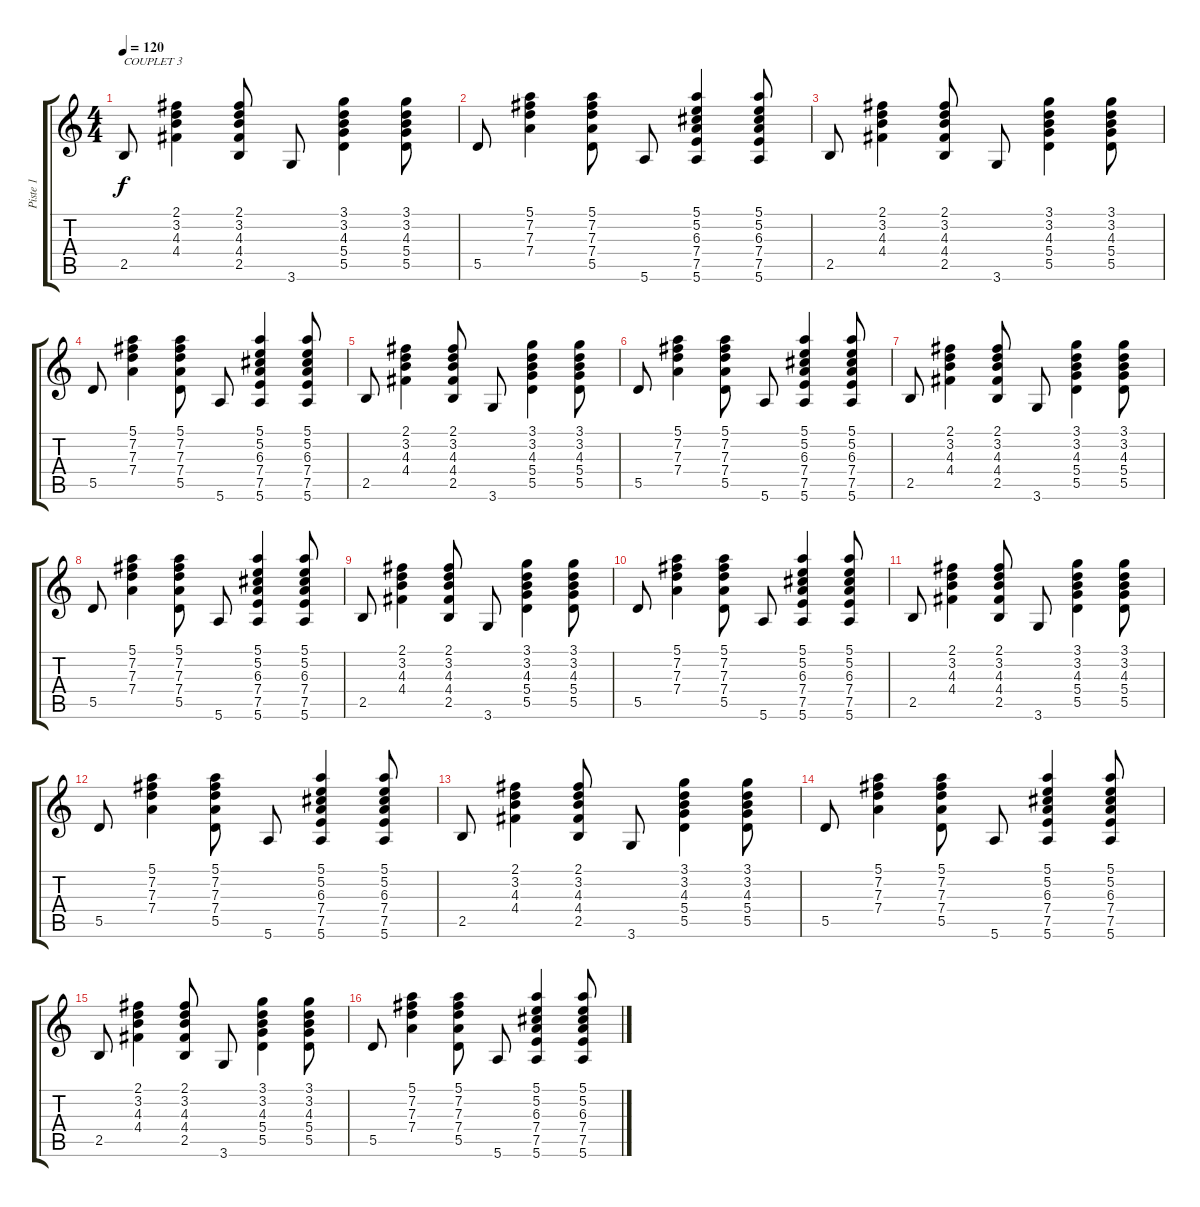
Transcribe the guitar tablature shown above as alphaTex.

\track ("Piste 1" "Piste 1") {instrument electricguitarmuted}
\staff {score tabs}
\tuning (E4 B3 G3 D3 A2 E2) {hide}
\ts (4 4)
\tempo 120
\clef g2
\ks c
2.5.8{txt "COUPLET 3" dy f instrument acousticguitarnylon} (2.1 3.2 4.3 4.4).4 (2.1 3.2 4.3 4.4 2.5).8 3.6.8 (3.1 3.2 4.3 5.4 5.5).4 (3.1 3.2 4.3 5.4 5.5).8 |
5.5.8 (5.1 7.2 7.3 7.4).4 (5.1 7.2 7.3 7.4 5.5).8 5.6.8 (5.1 5.2 6.3 7.4 7.5 5.6).4 (5.1 5.2 6.3 7.4 7.5 5.6).8 |
2.5.8{instrument acousticguitarnylon} (2.1 3.2 4.3 4.4).4 (2.1 3.2 4.3 4.4 2.5).8 3.6.8 (3.1 3.2 4.3 5.4 5.5).4 (3.1 3.2 4.3 5.4 5.5).8 |
5.5.8 (5.1 7.2 7.3 7.4).4 (5.1 7.2 7.3 7.4 5.5).8 5.6.8 (5.1 5.2 6.3 7.4 7.5 5.6).4 (5.1 5.2 6.3 7.4 7.5 5.6).8 |
2.5.8{instrument acousticguitarnylon} (2.1 3.2 4.3 4.4).4 (2.1 3.2 4.3 4.4 2.5).8 3.6.8 (3.1 3.2 4.3 5.4 5.5).4 (3.1 3.2 4.3 5.4 5.5).8 |
5.5.8 (5.1 7.2 7.3 7.4).4 (5.1 7.2 7.3 7.4 5.5).8 5.6.8 (5.1 5.2 6.3 7.4 7.5 5.6).4 (5.1 5.2 6.3 7.4 7.5 5.6).8 |
2.5.8{instrument acousticguitarnylon} (2.1 3.2 4.3 4.4).4 (2.1 3.2 4.3 4.4 2.5).8 3.6.8 (3.1 3.2 4.3 5.4 5.5).4 (3.1 3.2 4.3 5.4 5.5).8 |
5.5.8 (5.1 7.2 7.3 7.4).4 (5.1 7.2 7.3 7.4 5.5).8 5.6.8 (5.1 5.2 6.3 7.4 7.5 5.6).4 (5.1 5.2 6.3 7.4 7.5 5.6).8 |
2.5.8{instrument acousticguitarnylon} (2.1 3.2 4.3 4.4).4 (2.1 3.2 4.3 4.4 2.5).8 3.6.8 (3.1 3.2 4.3 5.4 5.5).4 (3.1 3.2 4.3 5.4 5.5).8 |
5.5.8 (5.1 7.2 7.3 7.4).4 (5.1 7.2 7.3 7.4 5.5).8 5.6.8 (5.1 5.2 6.3 7.4 7.5 5.6).4 (5.1 5.2 6.3 7.4 7.5 5.6).8 |
2.5.8{instrument acousticguitarnylon} (2.1 3.2 4.3 4.4).4 (2.1 3.2 4.3 4.4 2.5).8 3.6.8 (3.1 3.2 4.3 5.4 5.5).4 (3.1 3.2 4.3 5.4 5.5).8 |
5.5.8 (5.1 7.2 7.3 7.4).4 (5.1 7.2 7.3 7.4 5.5).8 5.6.8 (5.1 5.2 6.3 7.4 7.5 5.6).4 (5.1 5.2 6.3 7.4 7.5 5.6).8 |
2.5.8{instrument acousticguitarnylon} (2.1 3.2 4.3 4.4).4 (2.1 3.2 4.3 4.4 2.5).8 3.6.8 (3.1 3.2 4.3 5.4 5.5).4 (3.1 3.2 4.3 5.4 5.5).8 |
5.5.8 (5.1 7.2 7.3 7.4).4 (5.1 7.2 7.3 7.4 5.5).8 5.6.8 (5.1 5.2 6.3 7.4 7.5 5.6).4 (5.1 5.2 6.3 7.4 7.5 5.6).8 |
2.5.8{instrument acousticguitarnylon} (2.1 3.2 4.3 4.4).4 (2.1 3.2 4.3 4.4 2.5).8 3.6.8 (3.1 3.2 4.3 5.4 5.5).4 (3.1 3.2 4.3 5.4 5.5).8 |
5.5.8 (5.1 7.2 7.3 7.4).4 (5.1 7.2 7.3 7.4 5.5).8 5.6.8 (5.1 5.2 6.3 7.4 7.5 5.6).4 (5.1 5.2 6.3 7.4 7.5 5.6).8
